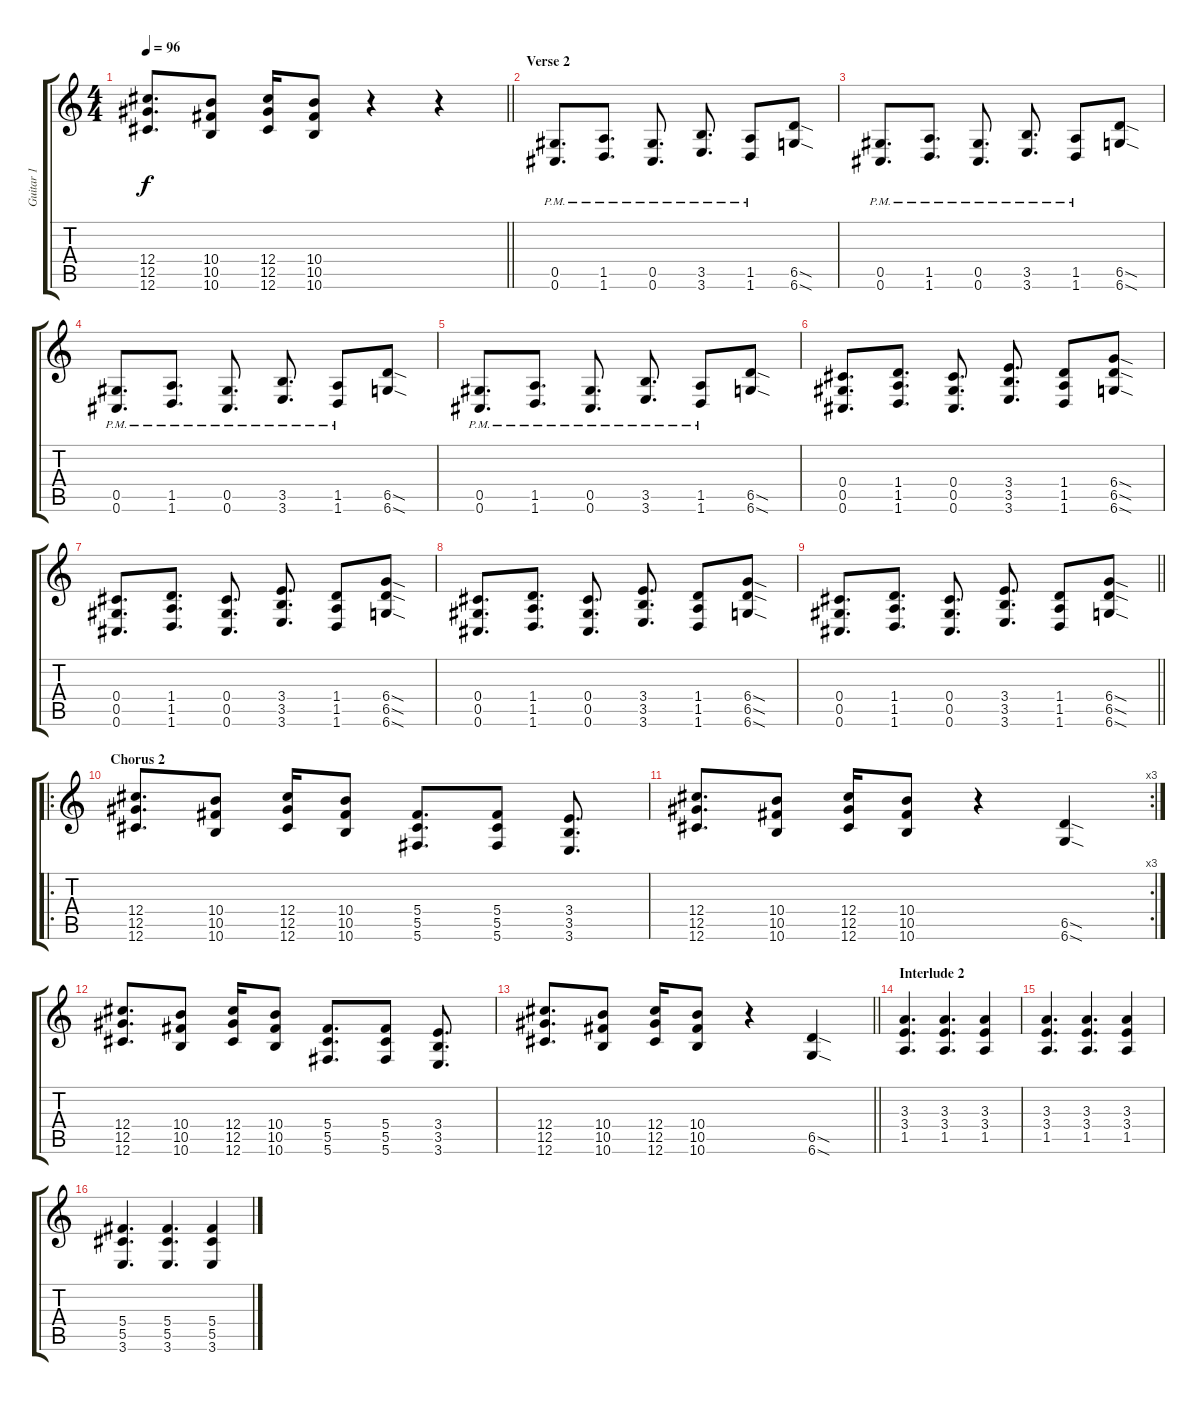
\track ("Guitar 1" "Guitar 1") {instrument distortionguitar}
\staff {score tabs}
\tuning (Eb4 Bb3 Gb3 Db3 Ab2 Db2) {hide}
\ts (4 4)
\tempo 96
\clef g2
\barLineRight lightlight
\ks c
(12.4 12.5 12.6).8{d dy f} (10.4 10.5 10.6).8 (12.4 12.5 12.6).16 (10.4 10.5 10.6).8 r.4 r.4 |
\section ("" "Verse 2")
(0.5{pm} 0.6{pm}).8{d} (1.5{pm} 1.6{pm}).8{d} (0.5{pm} 0.6{pm}).8{d} (3.5{pm} 3.6{pm}).8{d} (1.5{pm} 1.6{pm}).8 (6.5{sod} 6.6{sod}).8 |
(0.5{pm} 0.6{pm}).8{d} (1.5{pm} 1.6{pm}).8{d} (0.5{pm} 0.6{pm}).8{d} (3.5{pm} 3.6{pm}).8{d} (1.5{pm} 1.6{pm}).8 (6.5{sod} 6.6{sod}).8 |
(0.5{pm} 0.6{pm}).8{d} (1.5{pm} 1.6{pm}).8{d} (0.5{pm} 0.6{pm}).8{d} (3.5{pm} 3.6{pm}).8{d} (1.5{pm} 1.6{pm}).8 (6.5{sod} 6.6{sod}).8 |
(0.5{pm} 0.6{pm}).8{d} (1.5{pm} 1.6{pm}).8{d} (0.5{pm} 0.6{pm}).8{d} (3.5{pm} 3.6{pm}).8{d} (1.5{pm} 1.6{pm}).8 (6.5{sod} 6.6{sod}).8 |
(0.4 0.5 0.6).8{d} (1.4 1.5 1.6).8{d} (0.4 0.5 0.6).8{d} (3.4 3.5 3.6).8{d} (1.4 1.5 1.6).8 (6.4{sod} 6.5{sod} 6.6{sod}).8 |
(0.4 0.5 0.6).8{d} (1.4 1.5 1.6).8{d} (0.4 0.5 0.6).8{d} (3.4 3.5 3.6).8{d} (1.4 1.5 1.6).8 (6.4{sod} 6.5{sod} 6.6{sod}).8 |
(0.4 0.5 0.6).8{d} (1.4 1.5 1.6).8{d} (0.4 0.5 0.6).8{d} (3.4 3.5 3.6).8{d} (1.4 1.5 1.6).8 (6.4{sod} 6.5{sod} 6.6{sod}).8 |
\barLineRight lightlight
(0.4 0.5 0.6).8{d} (1.4 1.5 1.6).8{d} (0.4 0.5 0.6).8{d} (3.4 3.5 3.6).8{d} (1.4 1.5 1.6).8 (6.4{sod} 6.5{sod} 6.6{sod}).8 |
\ro
\section ("" " Chorus 2")
(12.4 12.5 12.6).8{d} (10.4 10.5 10.6).8 (12.4 12.5 12.6).16 (10.4 10.5 10.6).8 (5.4 5.5 5.6).8{d} (5.4 5.5 5.6).8 (3.4 3.5 3.6).8{d} |
\rc 3
(12.4 12.5 12.6).8{d} (10.4 10.5 10.6).8 (12.4 12.5 12.6).16 (10.4 10.5 10.6).8 r.4 (6.5{sod} 6.6{sod}).4 |
(12.4 12.5 12.6).8{d} (10.4 10.5 10.6).8 (12.4 12.5 12.6).16 (10.4 10.5 10.6).8 (5.4 5.5 5.6).8{d} (5.4 5.5 5.6).8 (3.4 3.5 3.6).8{d} |
\barLineRight lightlight
(12.4 12.5 12.6).8{d} (10.4 10.5 10.6).8 (12.4 12.5 12.6).16 (10.4 10.5 10.6).8 r.4 (6.5{sod} 6.6{sod}).4 |
\section ("" "Interlude 2")
(3.3 3.4 1.5).4{d} (3.3 3.4 1.5).4{d} (3.3 3.4 1.5).4 |
(3.3 3.4 1.5).4{d} (3.3 3.4 1.5).4{d} (3.3 3.4 1.5).4 |
(5.4 5.5 3.6).4{d} (5.4 5.5 3.6).4{d} (5.4 5.5 3.6).4
